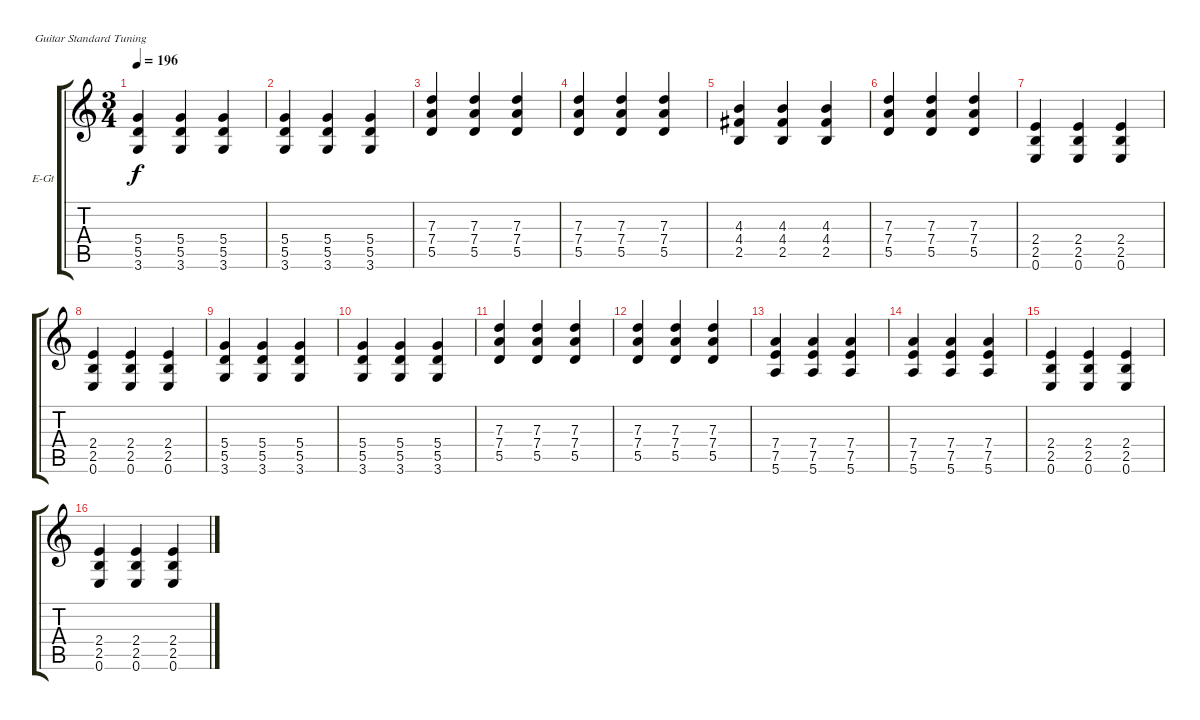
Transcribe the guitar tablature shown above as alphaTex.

\defaultSystemsLayout 4
\bracketExtendMode groupsimilarinstruments
\firstSystemTrackNameOrientation horizontal
\otherSystemsTrackNameOrientation horizontal
\track ("Deryck Whibley " "E-Gt") {instrument distortionguitar}
\staff {score tabs}
\tuning (E4 B3 G3 D3 A2 E2)
\ts (3 4)
\tempo 196
\clef g2
\ks c
(5.4 5.5 3.6).4{dy f} (5.4 5.5 3.6).4 (5.4 5.5 3.6).4 |
(5.4 5.5 3.6).4 (5.4 5.5 3.6).4 (5.4 5.5 3.6).4 |
(7.3 7.4 5.5).4 (7.3 7.4 5.5).4 (7.3 7.4 5.5).4 |
(7.3 7.4 5.5).4 (7.3 7.4 5.5).4 (7.3 7.4 5.5).4 |
(4.3 4.4 2.5).4 (4.3 4.4 2.5).4 (4.3 4.4 2.5).4 |
(7.3 7.4 5.5).4 (7.3 7.4 5.5).4 (7.3 7.4 5.5).4 |
(2.4 2.5 0.6).4 (2.4 2.5 0.6).4 (2.4 2.5 0.6).4 |
(2.4 2.5 0.6).4 (2.4 2.5 0.6).4 (2.4 2.5 0.6).4 |
(5.4 5.5 3.6).4 (5.4 5.5 3.6).4 (5.4 5.5 3.6).4 |
(5.4 5.5 3.6).4 (5.4 5.5 3.6).4 (5.4 5.5 3.6).4 |
(7.3 7.4 5.5).4 (7.3 7.4 5.5).4 (7.3 7.4 5.5).4 |
(7.3 7.4 5.5).4 (7.3 7.4 5.5).4 (7.3 7.4 5.5).4 |
(7.4 7.5 5.6).4 (7.4 7.5 5.6).4 (7.4 7.5 5.6).4 |
(7.4 7.5 5.6).4 (7.4 7.5 5.6).4 (7.4 7.5 5.6).4 |
(2.4 2.5 0.6).4 (2.4 2.5 0.6).4 (2.4 2.5 0.6).4 |
(2.4 2.5 0.6).4 (2.4 2.5 0.6).4 (2.4 2.5 0.6).4
